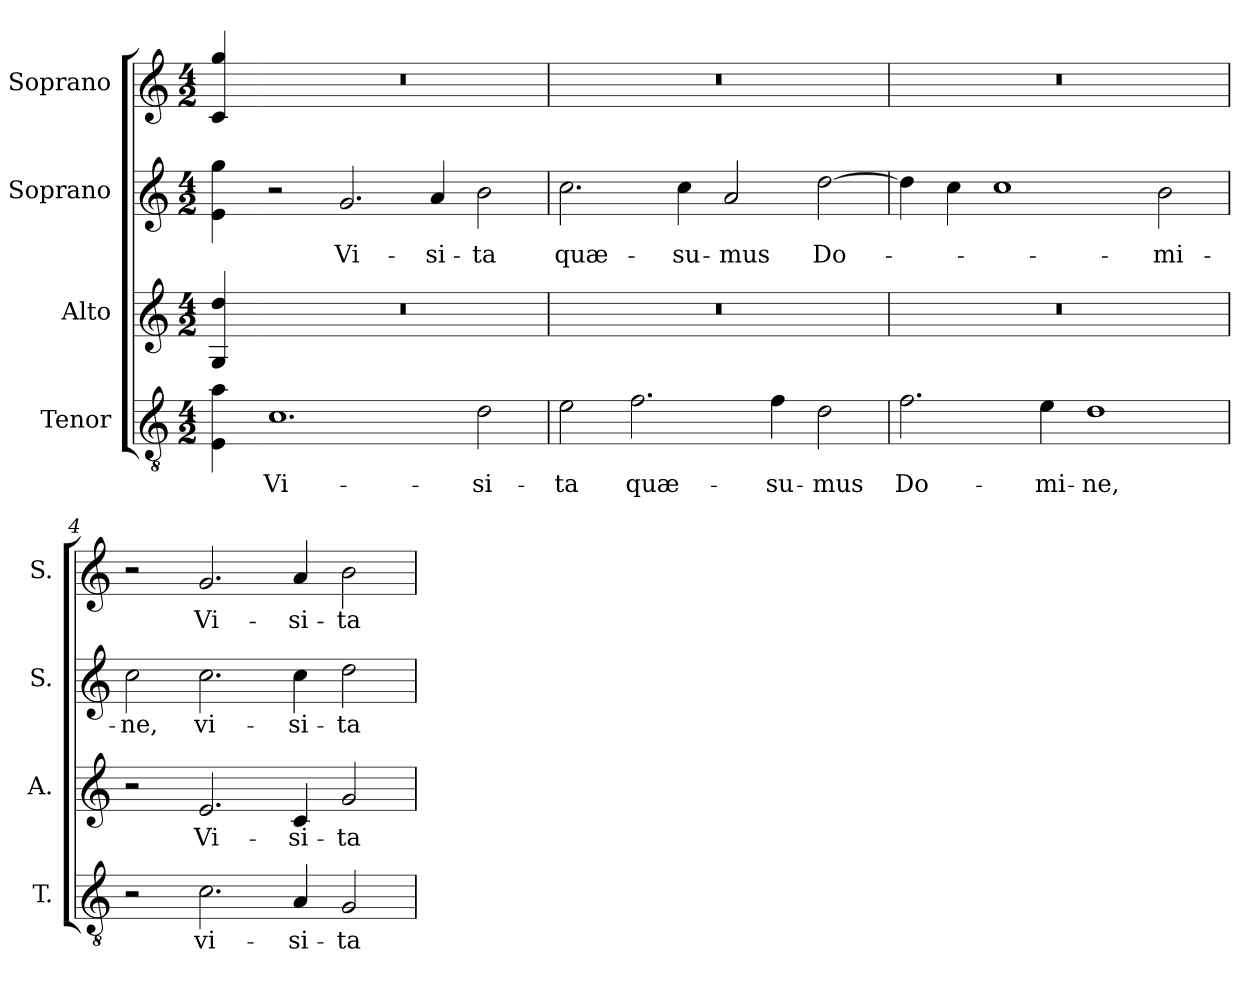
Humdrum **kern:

**kern	**text	**kern	**text	**kern	**text	**kern	**text
*part4	*part4	*part3	*part3	*part2	*part2	*part1	*part1
*staff4	*staff4	*staff3	*staff3	*staff2	*staff2	*staff1	*staff1
*I"Tenor	*	*I"Alto	*	*I"Soprano	*	*I"Soprano	*
*I'T.	*	*I'A.	*	*I'S.	*	*I'S.	*
!!LO:PB:g=z
*clefGv2	*	*clefG2	*	*clefG2	*	*clefG2	*
*ITrd7c12	*	*	*	*	*	*	*
*k[]	*	*k[]	*	*k[]	*	*k[]	*
*C:	*	*C:	*	*C:	*	*C:	*
*M4/2	*	*M4/2	*	*M4/2	*	*M4/2	*
=	=	=	=	=	=	=	=
4EEi\ 4Ai	.	4Gi/ 4ddi	.	4ei\ 4ggi	.	4ci/ 4ggi	.
=1-	=1-	=1-	=1-	=1-	=1-	=1-	=1-
!	!LO:LY:b:color=#000000	!LO:N:vis=1	!	!	!	!LO:N:vis=1	!
1.Ci	Vi-	0r	.	2r	.	0r	.
!	!	!	!	!	!LO:LY:b:color=#000000	!	!
.	.	.	.	2.gi/	Vi-	.	.
!	!	!	!	!	!LO:LY:b:color=#000000	!	!
.	.	.	.	4ai/	-si-	.	.
!	!LO:LY:b:color=#000000	!	!	!	!	!	!
!	!	!	!	!	!LO:LY:b:color=#000000	!	!
2Di\	-si-	.	.	2bi\	-ta	.	.
=2	=2	=2	=2	=2	=2	=2	=2
!	!LO:LY:b:color=#000000	!LO:N:vis=1	!	!	!	!	!
!	!	!	!	!	!LO:LY:b:color=#000000	!LO:N:vis=1	!
2Ei\	-ta	0r	.	2.cci\	quæ-	0r	.
!	!LO:LY:b:color=#000000	!	!	!	!	!	!
2.Fi\	quæ-	.	.	.	.	.	.
!	!	!	!	!	!LO:LY:b:color=#000000	!	!
.	.	.	.	4cci\	-su-	.	.
!	!	!	!	!	!LO:LY:b:color=#000000	!	!
.	.	.	.	2ai/	-mus	.	.
!	!LO:LY:b:color=#000000	!	!	!	!	!	!
4Fi\	-su-	.	.	.	.	.	.
!	!LO:LY:b:color=#000000	!	!	!	!	!	!
!	!	!	!	!	!LO:LY:b:color=#000000	!	!
2Di\	-mus	.	.	[2ddi\	Do-	.	.
=3	=3	=3	=3	=3	=3	=3	=3
!	!LO:LY:b:color=#000000	!LO:N:vis=1	!	!	!	!LO:N:vis=1	!
2.Fi\	Do-	0r	.	4ddi\]	.	0r	.
.	.	.	.	4cci\	.	.	.
.	.	.	.	1cci	.	.	.
!	!LO:LY:b:color=#000000	!	!	!	!	!	!
4Ei\	-mi-	.	.	.	.	.	.
!	!LO:LY:b:color=#000000	!	!	!	!	!	!
1Di	-ne,	.	.	.	.	.	.
!	!	!	!	!	!LO:LY:b:color=#000000	!	!
.	.	.	.	2bi\	-mi-	.	.
=4	=4	=4	=4	=4	=4	=4	=4
!	!	!	!	!	!LO:LY:b:color=#000000	!	!
2r	.	2r	.	2cci\	-ne,	2r	.
!	!LO:LY:b:color=#000000	!	!	!	!	!	!
!	!	!	!LO:LY:b:color=#000000	!	!	!	!
!	!	!	!	!	!LO:LY:b:color=#000000	!	!
!	!	!	!	!	!	!	!LO:LY:b:color=#000000
2.Ci\	vi-	2.ei/	Vi-	2.cci\	vi-	2.gi/	Vi-
!	!LO:LY:b:color=#000000	!	!	!	!	!	!
!	!	!	!LO:LY:b:color=#000000	!	!	!	!
!	!	!	!	!	!LO:LY:b:color=#000000	!	!
!	!	!	!	!	!	!	!LO:LY:b:color=#000000
4AAi/	-si-	4ci/	-si-	4cci\	-si-	4ai/	-si-
!	!LO:LY:b:color=#000000	!	!	!	!	!	!
!	!	!	!LO:LY:b:color=#000000	!	!	!	!
!	!	!	!	!	!LO:LY:b:color=#000000	!	!
!	!	!	!	!	!	!	!LO:LY:b:color=#000000
2GGi/	-ta	2gi/	-ta	2ddi\	-ta	2bi\	-ta
=	=	=	=	=	=	=	=
*-	*-	*-	*-	*-	*-	*-	*-
